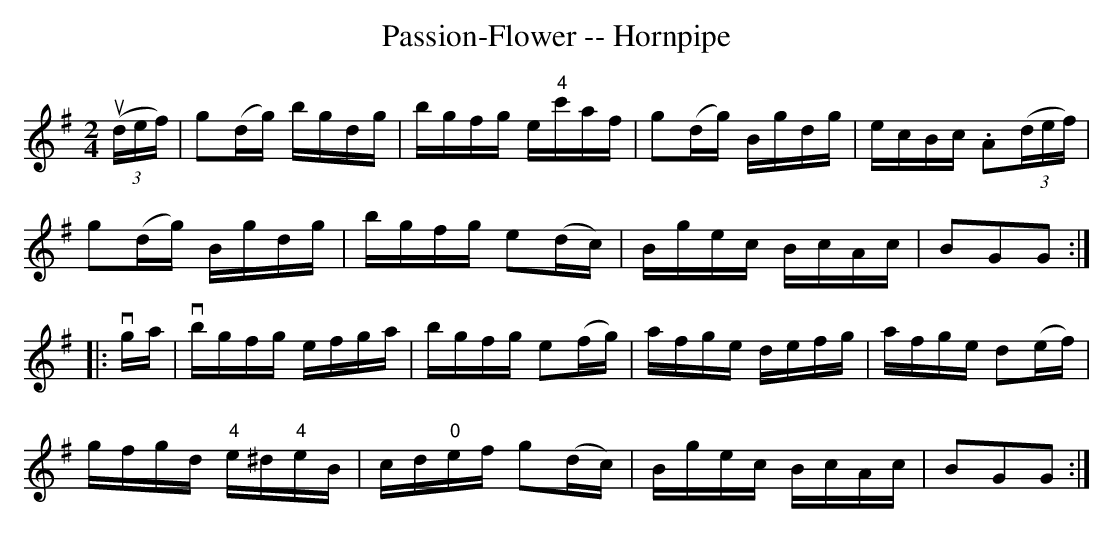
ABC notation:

X:1
T:Passion-Flower -- Hornpipe
M:2/4
L:1/16
K:G
((3udef)|g2(dg) bgdg|bgfg e"4"c'af|g2(dg) Bgdg|ecBc .A2((3def)|
g2(dg) Bgdg|bgfg e2(dc)|Bgec BcAc|B2G2G2:|
|:vga|vbgfg efga|bgfg e2(fg)|afge defg|afge d2(ef)|
gfgd "4"e^d"4"eB|cd"0"ef g2(dc)|Bgec BcAc|B2G2G2:|
